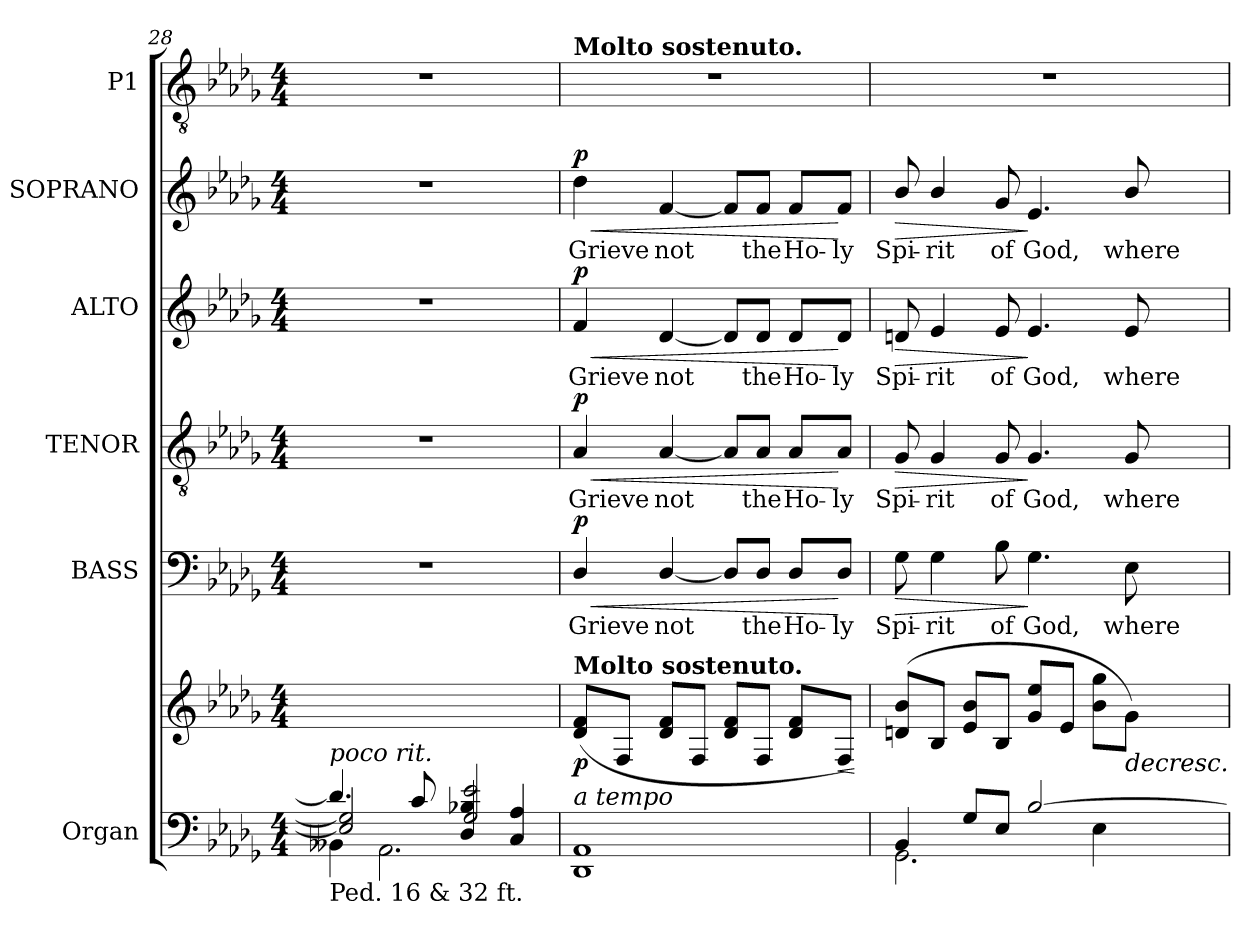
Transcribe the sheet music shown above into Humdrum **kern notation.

**kern	**kern	**dynam	**kern	**text	**dynam	**kern	**text	**dynam	**kern	**text	**dynam	**kern	**text	**dynam	**kern
*part6	*part6	*part6	*part5	*part5	*part5	*part4	*part4	*part4	*part3	*part3	*part3	*part2	*part2	*part2	*part1
*staff7	*staff6	*staff6/7	*staff5	*staff5	*staff5	*staff4	*staff4	*staff4	*staff3	*staff3	*staff3	*staff2	*staff2	*staff2	*staff1
*I"Organ	*	*	*I"BASS	*	*	*I"TENOR	*	*	*I"ALTO	*	*	*I"SOPRANO	*	*	*I"P1
*I'Org.	*	*	*I'B.	*	*	*I'T.	*	*	*I'A.	*	*	*I'S.	*	*	*
*clefF4	*clefG2	*	*clefF4	*	*	*clefGv2	*	*	*clefG2	*	*	*clefG2	*	*	*clefGv2
*	*	*	*	*	*	*ITrd7c12	*	*	*	*	*	*	*	*	*ITrd7c12
*k[b-e-a-d-g-]	*k[b-e-a-d-g-]	*	*k[b-e-a-d-g-]	*	*	*k[b-e-a-d-g-]	*	*	*k[b-e-a-d-g-]	*	*	*k[b-e-a-d-g-]	*	*	*k[b-e-a-d-g-]
*D-:	*D-:	*	*D-:	*	*	*D-:	*	*	*D-:	*	*	*D-:	*	*	*D-:
*M4/4	*M4/4	*	*M4/4	*	*	*M4/4	*	*	*M4/4	*	*	*M4/4	*	*	*M4/4
=28	=28	=28	=28	=28	=28	=28	=28	=28	=28	=28	=28	=28	=28	=28	=28
*^	*	*	*	*	*	*	*	*	*	*	*	*	*	*	*
*	*^	*	*	*	*	*	*	*	*	*	*	*	*	*	*	*
!LO:TX:a:i:t=poco rit.	!	!	!	!	!	!	!	!	!	!	!	!	!	!	!	!	!
!LO:TX:b:t=Ped. 16 & 32 ft.	!	!	!	!	!	!	!	!	!	!	!	!	!	!	!	!	!
4.d-i/]	2E-i/] 2G-i]	4BB--Xi\	1ryy	.	1r	.	.	1r	.	.	1r	.	.	1r	.	.	1r
.	.	2.AA-i\	.	.	.	.	.	.	.	.	.	.	.	.	.	.	.
8ci/	.	.	.	.	.	.	.	.	.	.	.	.	.	.	.	.	.
4D-i/ 4B-Xi	2G-i/ 2e-i	.	.	.	.	.	.	.	.	.	.	.	.	.	.	.	.
4Ci/ 4A-i	.	.	.	.	.	.	.	.	.	.	.	.	.	.	.	.	.
*	*v	*v	*	*	*	*	*	*	*	*	*	*	*	*	*	*	*
=29	=29	=29	=29	=29	=29	=29	=29	=29	=29	=29	=29	=29	=29	=29	=29	=29
!	!	!	!	!	!LO:LY:b:color=#000000	!LO:HP:b	!	!	!	!	!	!	!	!	!	!
!	!	!	!	!	!	!	!	!LO:LY:b:color=#000000	!LO:HP:b	!	!	!	!	!	!	!
!	!	!	!	!	!	!	!	!	!	!	!LO:LY:b:color=#000000	!LO:HP:b	!	!	!	!
!	!	!	!	!	!	!	!	!	!	!	!	!	!	!	!	!LO:TX:a:B:t=Molto sostenuto.
!	!	!LO:TX:a:B:t=Molto sostenuto.	!	!	!	!	!	!	!	!	!	!	!	!	!	!
!LO:TX:a:i:t=a tempo	!	!	!	!	!	!	!	!	!	!	!	!	!	!	!	!
!	!	!	!	!	!	!	!	!	!	!	!	!	!	!LO:LY:b:color=#000000	!LO:HP:b	!
1AA-i	1DD-i	(8d-i/ 8fiL	p	4D-i/	Grieve	< p	4AA-i/	Grieve	< p	4fi/	Grieve	< p	4dd-i\	Grieve	< p	1r
.	.	8Fi/J	.	.	.	.	.	.	.	.	.	.	.	.	.	.
!	!	!	!	!	!LO:LY:b:color=#000000	!	!	!	!	!	!	!	!	!	!	!
!	!	!	!	!	!	!	!	!LO:LY:b:color=#000000	!	!	!	!	!	!	!	!
!	!	!	!	!	!	!	!	!	!	!	!LO:LY:b:color=#000000	!	!	!	!	!
!	!	!	!	!	!	!	!	!	!	!	!	!	!	!LO:LY:b:color=#000000	!	!
.	.	8d-i/ 8fiL	.	[4D-i/	not	.	[4AA-i/	not	.	[4d-i/	not	.	[4fi/	not	.	.
.	.	8Fi/J	.	.	.	.	.	.	.	.	.	.	.	.	.	.
.	.	8d-i/ 8fiL	.	8D-i/L]	.	.	8AA-i/L]	.	.	8d-i/L]	.	.	8fi/L]	.	.	.
!	!	!	!	!	!LO:LY:b:color=#000000	!	!	!	!	!	!	!	!	!	!	!
!	!	!	!	!	!	!	!	!LO:LY:b:color=#000000	!	!	!	!	!	!	!	!
!	!	!	!	!	!	!	!	!	!	!	!LO:LY:b:color=#000000	!	!	!	!	!
!	!	!	!	!	!	!	!	!	!	!	!	!	!	!LO:LY:b:color=#000000	!	!
.	.	8Fi/J	.	8D-i/J	the	.	8AA-i/J	the	.	8d-i/J	the	.	8fi/J	the	.	.
!	!	!	!	!	!LO:LY:b:color=#000000	!	!	!	!	!	!	!	!	!	!	!
!	!	!	!	!	!	!	!	!LO:LY:b:color=#000000	!	!	!	!	!	!	!	!
!	!	!	!	!	!	!	!	!	!	!	!LO:LY:b:color=#000000	!	!	!	!	!
!	!	!	!	!	!	!	!	!	!	!	!	!	!	!LO:LY:b:color=#000000	!	!
.	.	8d-i/ 8fiL	.	8D-i/L	Ho-	.	8AA-i/L	Ho-	.	8d-i/L	Ho-	.	8fi/L	Ho-	.	.
!	!	!	!LO:HP:b	!	!	!	!	!	!	!	!	!	!	!	!	!
!	!	!	!	!	!LO:LY:b:color=#000000	!	!	!	!	!	!	!	!	!	!	!
!	!	!	!	!	!	!	!	!LO:LY:b:color=#000000	!	!	!	!	!	!	!	!
!	!	!	!	!	!	!	!	!	!	!	!LO:LY:b:color=#000000	!	!	!	!	!
!	!	!	!	!	!	!	!	!	!	!	!	!	!	!LO:LY:b:color=#000000	!	!
.	.	8Fi/J)	<	8D-i/J	-ly	[	8AA-i/J	-ly	[	8d-i/J	-ly	[	8fi/J	-ly	[	.
*v	*v	*	*	*	*	*	*	*	*	*	*	*	*	*	*	*
.	.	[	.	.	.	.	.	.	.	.	.	.	.	.	.
=30	=30	=30	=30	=30	=30	=30	=30	=30	=30	=30	=30	=30	=30	=30	=30
*^	*	*	*	*	*	*	*	*	*	*	*	*	*	*	*
!	!	!	!	!	!LO:LY:b:color=#000000	!LO:HP:b	!	!	!	!	!	!	!	!	!	!
!	!	!	!	!	!	!	!	!LO:LY:b:color=#000000	!LO:HP:b	!	!	!	!	!	!	!
!	!	!	!	!	!	!	!	!	!	!	!LO:LY:b:color=#000000	!LO:HP:b	!	!	!	!
!	!	!	!	!	!	!	!	!	!	!	!	!	!	!LO:LY:b:color=#000000	!LO:HP:b	!
4BB-i/	2.GG-i\	(8dni/ 8b-iL	.	8G-i\	Spi-	>	8GG-i/	Spi-	>	8dni/	Spi-	>	8b-i/	Spi-	>	1r
!	!	!	!	!	!LO:LY:b:color=#000000	!	!	!	!	!	!	!	!	!	!	!
!	!	!	!	!	!	!	!	!LO:LY:b:color=#000000	!	!	!	!	!	!	!	!
!	!	!	!	!	!	!	!	!	!	!	!LO:LY:b:color=#000000	!	!	!	!	!
!	!	!	!	!	!	!	!	!	!	!	!	!	!	!LO:LY:b:color=#000000	!	!
.	.	8B-i/J	.	4G-i\	-rit	.	4GG-i/	-rit	.	4e-i/	-rit	.	4b-i/	-rit	.	.
8G-i/L	.	8e-i/ 8b-iL	]	.	.	.	.	.	.	.	.	.	.	.	.	.
!	!	!	!	!	!LO:LY:b:color=#000000	!	!	!	!	!	!	!	!	!	!	!
!	!	!	!	!	!	!	!	!LO:LY:b:color=#000000	!	!	!	!	!	!	!	!
!	!	!	!	!	!	!	!	!	!	!	!LO:LY:b:color=#000000	!	!	!	!	!
!	!	!	!	!	!	!	!	!	!	!	!	!	!	!LO:LY:b:color=#000000	!	!
8E-i/J	.	8B-i/J	.	8B-i\	of	.	8GG-i/	of	.	8e-i/	of	.	8g-i/	of	.	.
!	!	!	!	!	!LO:LY:b:color=#000000	!	!	!	!	!	!	!	!	!	!	!
!	!	!	!	!	!	!	!	!LO:LY:b:color=#000000	!	!	!	!	!	!	!	!
!	!	!	!	!	!	!	!	!	!	!	!LO:LY:b:color=#000000	!	!	!	!	!
!	!	!	!	!	!	!	!	!	!	!	!	!	!	!LO:LY:b:color=#000000	!	!
[2B-i/	.	8g-i/ 8ee-iL	.	4.G-i\	God,	]	4.GG-i/	God,	]	4.e-i/	God,	]	4.e-i/	God,	]	.
.	.	8e-i/J	.	.	.	.	.	.	.	.	.	.	.	.	.	.
.	4E-i\	8b-i\ 8gg-iL	.	.	.	.	.	.	.	.	.	.	.	.	.	.
!	!	!	!LO:HP:b	!	!	!	!	!	!	!	!	!	!	!	!	!
!	!	!	!	!	!LO:LY:b:color=#000000	!	!	!	!	!	!	!	!	!	!	!
!	!	!	!	!	!	!	!	!LO:LY:b:color=#000000	!	!	!	!	!	!	!	!
!	!	!	!	!	!	!	!	!	!	!	!LO:LY:b:color=#000000	!	!	!	!	!
!	!	!	!	!	!	!	!	!	!	!	!	!	!	!LO:LY:b:color=#000000	!	!
.	.	8g-i\J)	>	8E-i\	where-	.	8GG-i/	where-	.	8e-i/	where-	.	8b-i/	where-	.	.
*v	*v	*	*	*	*	*	*	*	*	*	*	*	*	*	*	*
=	=	=	=	=	=	=	=	=	=	=	=	=	=	=	=
*-	*-	*-	*-	*-	*-	*-	*-	*-	*-	*-	*-	*-	*-	*-	*-
